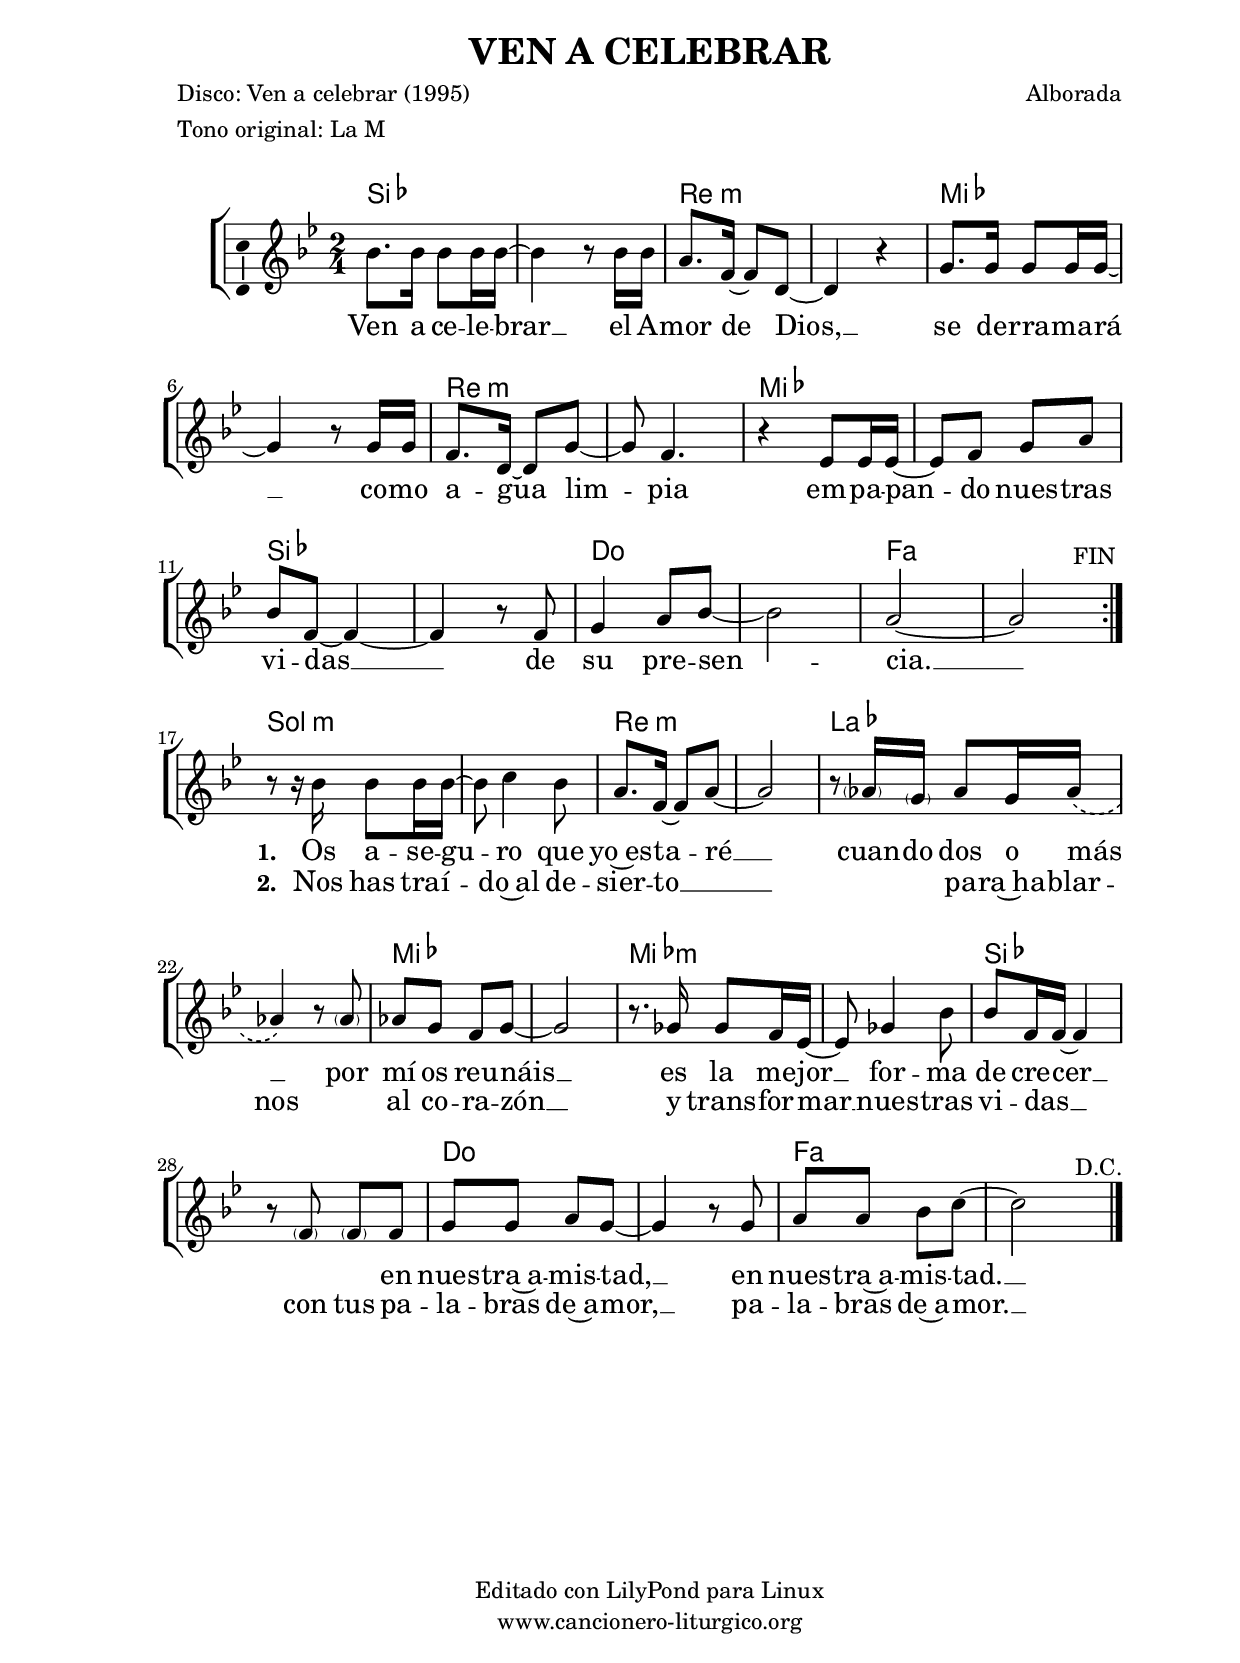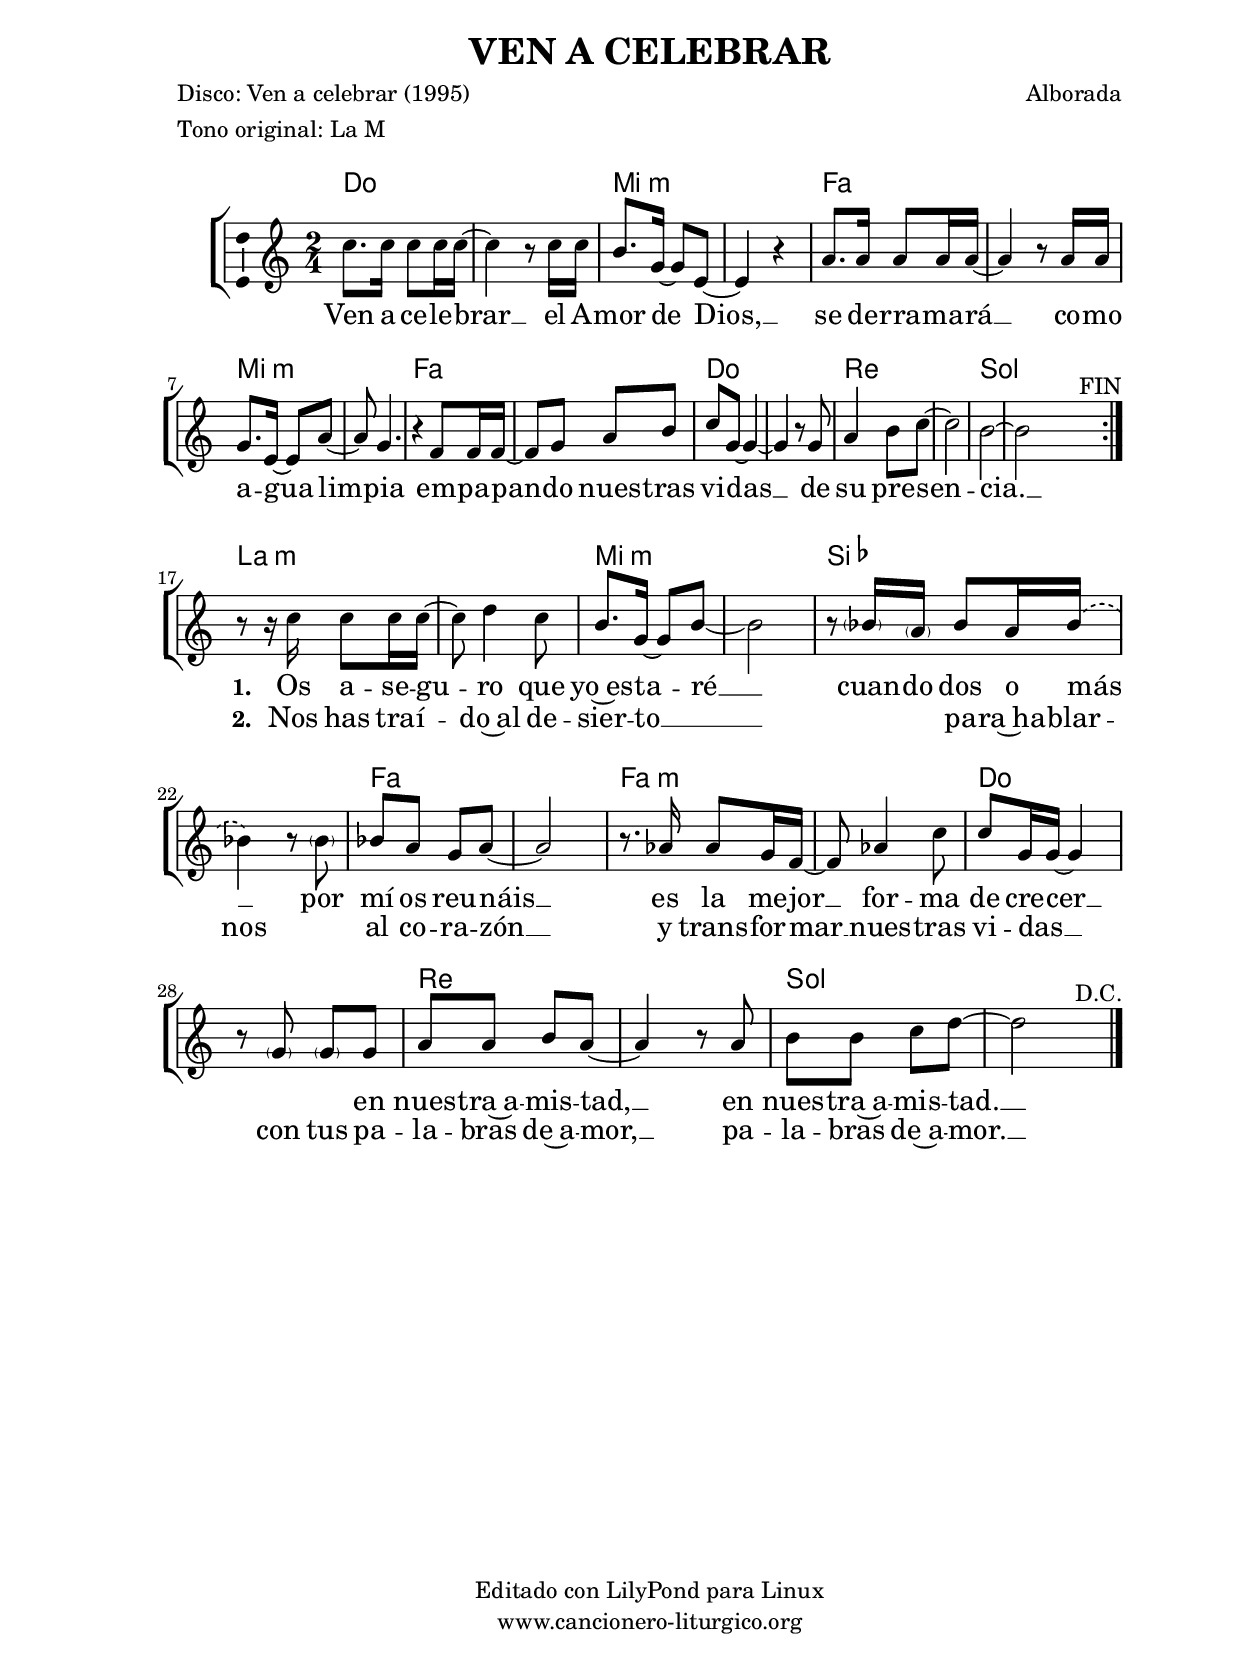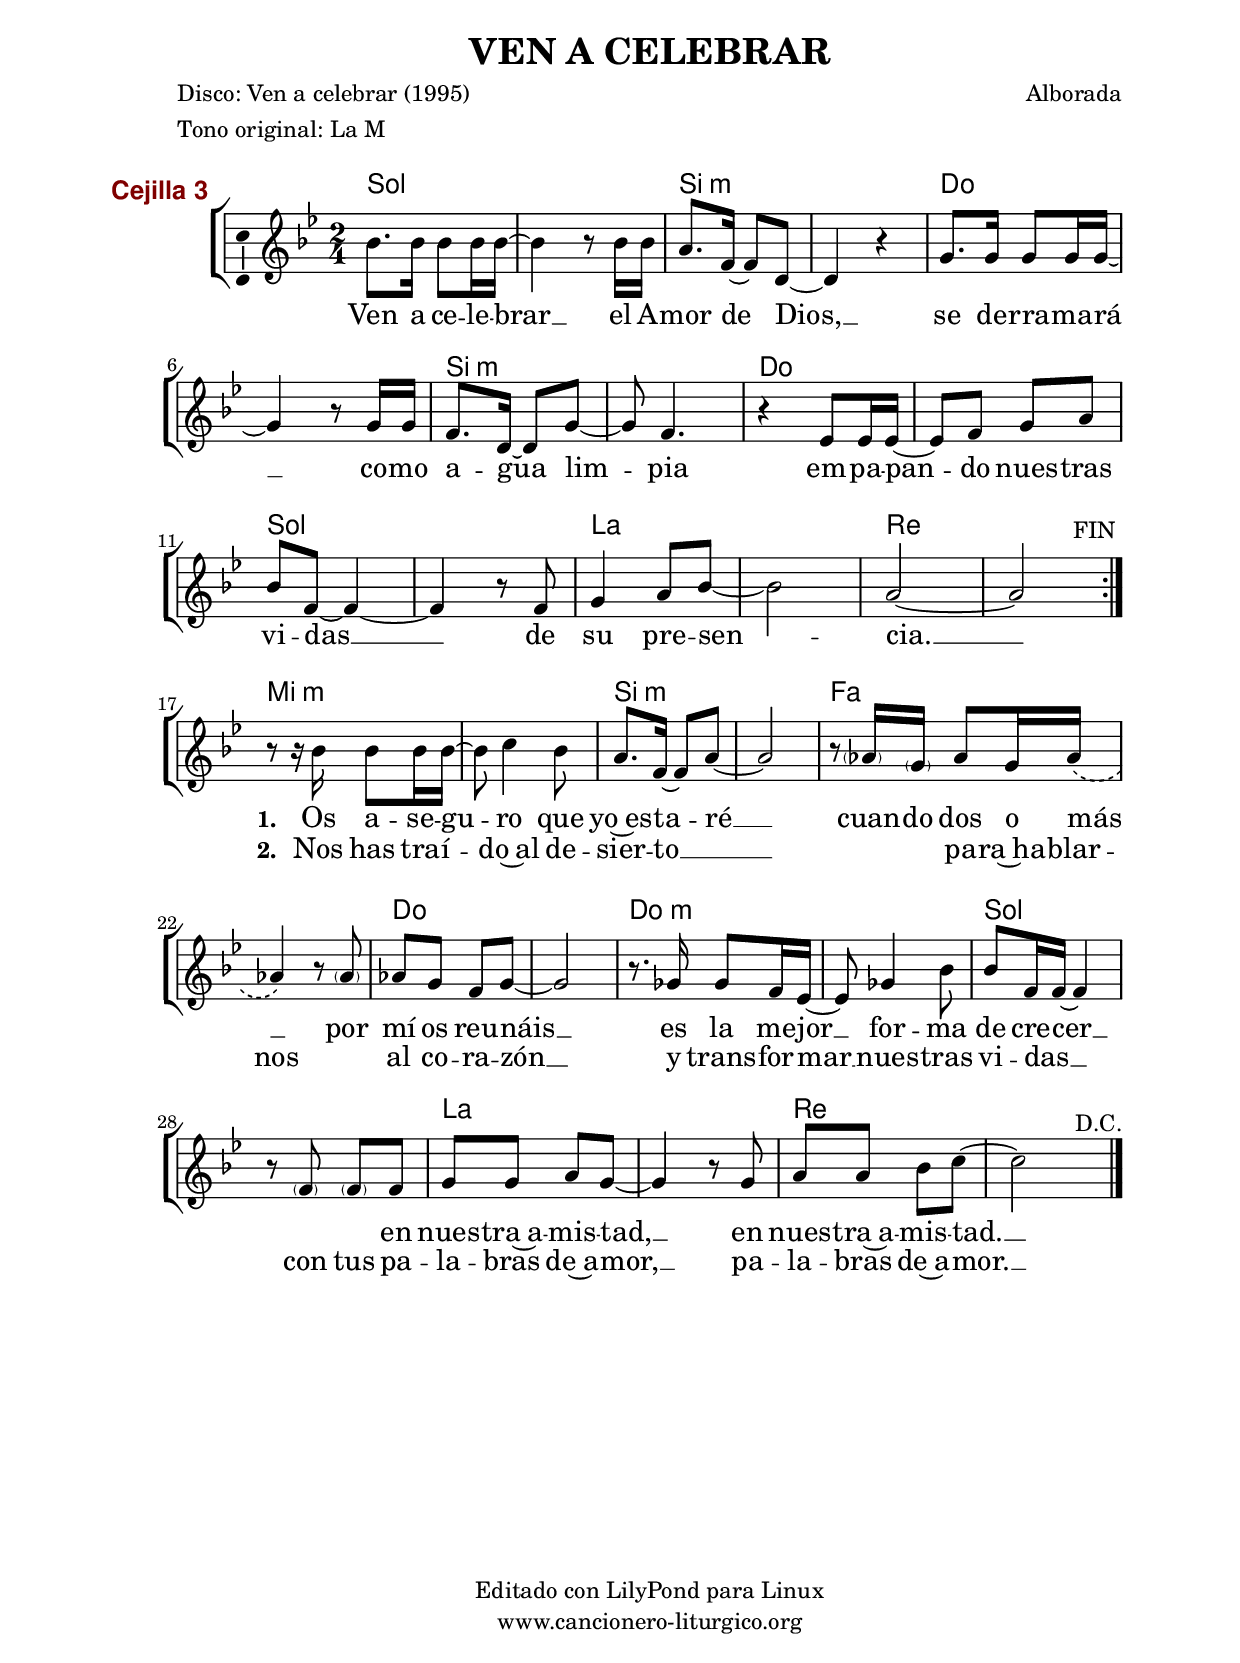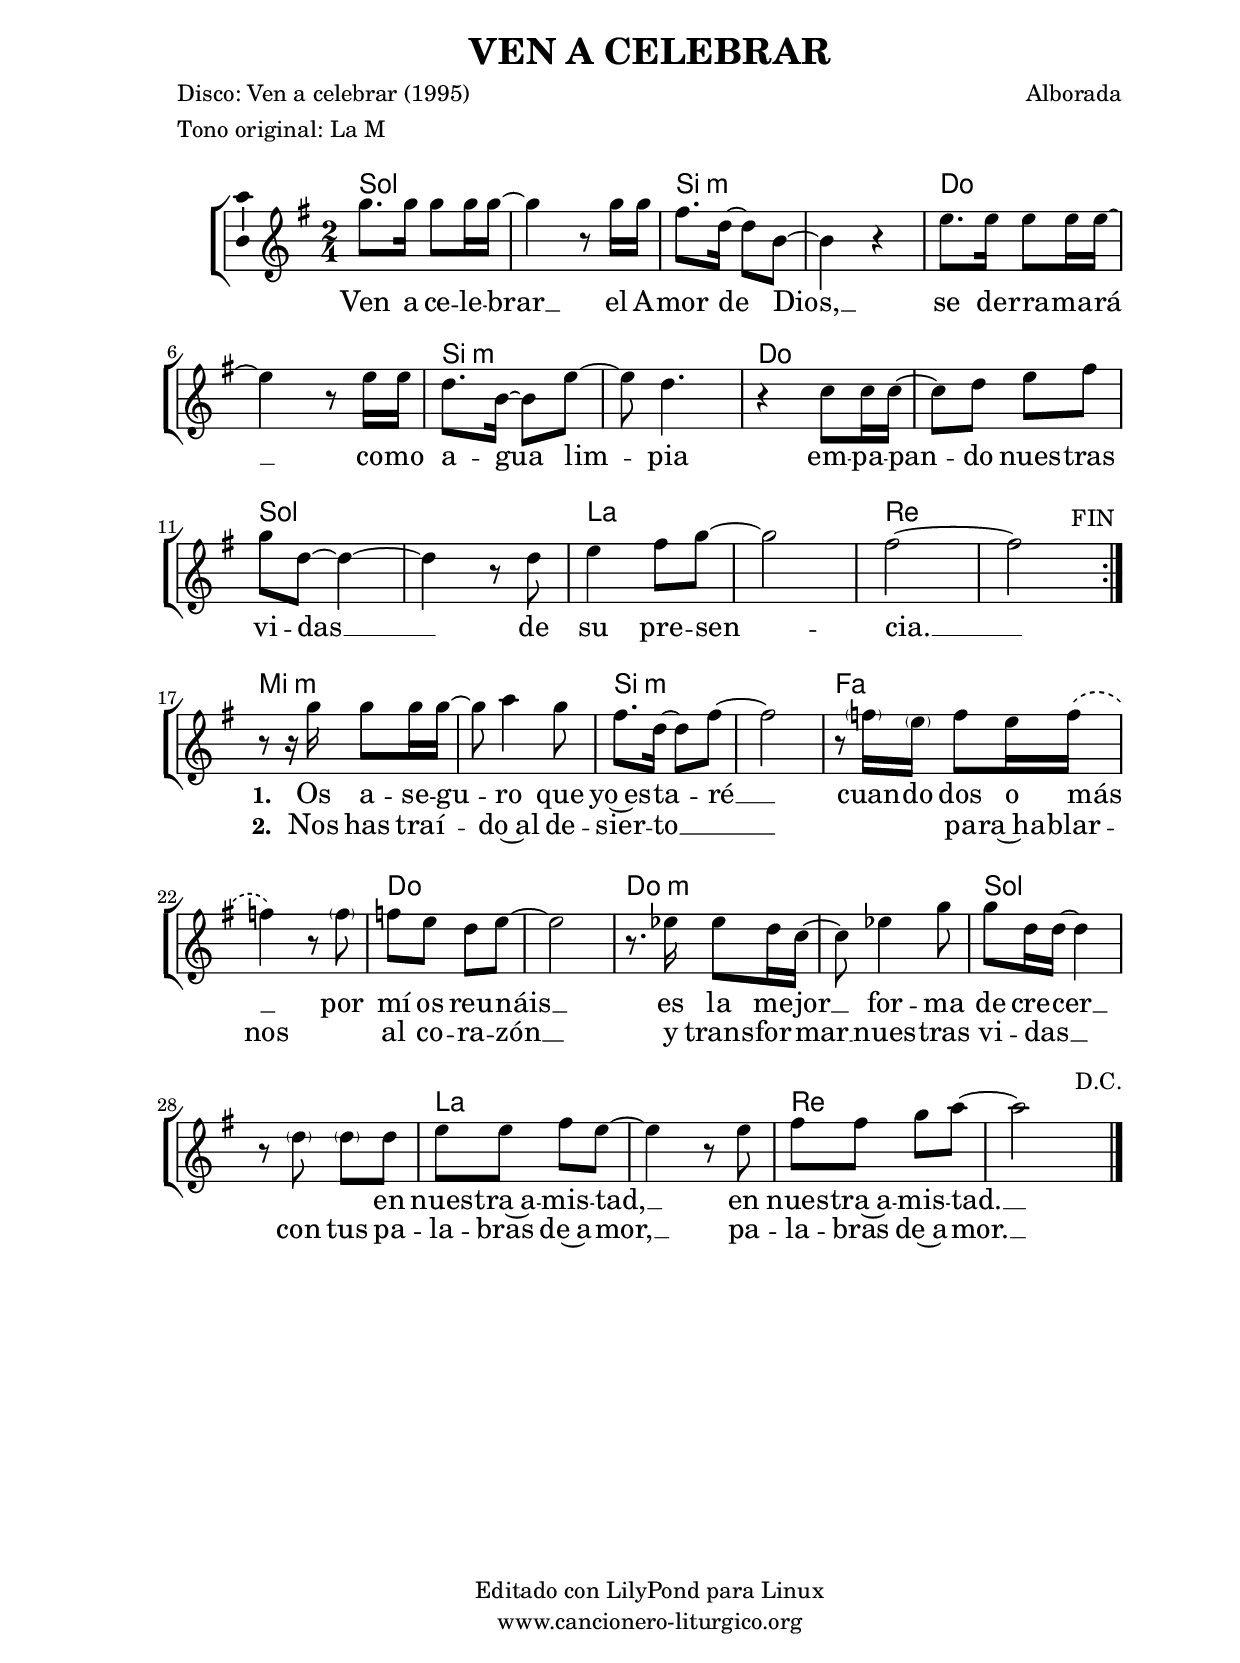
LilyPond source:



%versión de lilypond para la que se ha escrito esta partitura:
\version "2.16.0"

	%Tamaño papel
	#(set-default-paper-size "a4")
	%Tamaño partitura
	#(set-global-staff-size 20)
	%No responde al pulsar sobre una nota
	#(ly:set-option 'point-and-click #f)

%parámetros del encabezamiento:
\header {
	title = "VEN A CELEBRAR"
	subtitle = ""
	composer = "Alborada"
	poet = "Disco: Ven a celebrar (1995)"
	meter = "Tono original: La M"
	arranger = ""
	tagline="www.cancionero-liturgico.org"
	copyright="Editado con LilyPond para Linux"
	tiempo = ""
	usos = "Entrada"
	letra = ""
	}

%parámetros asociados al papel:
\paper  {
	oddHeaderMarkup = \markup {\fill-line { \on-the-fly #not-first-page \fromproperty #'header:title \on-the-fly #not-first-page \fromproperty #'header:composer }}
	evenHeaderMarkup = \markup {\fill-line { \fromproperty #'header:composer \fromproperty #'header:title }}
	#(set-paper-size "a4")
	print-page-number = ##f
	first-page-number = 1
	print-first-page-number = ##f
%	head-separation = 3.0 \cm
	top-margin = 2.0 \cm
	bottom-margin = 0.5\cm
%%%	bottom-margin = -2.5\cm
	left-margin = 3.0 \cm
	line-width = 16.0 \cm 
	indent = 8\mm
	interscoreline = 2.\mm
	between-system-space = 15\mm
%	para que las partituras no llenen la hoja:
	ragged-bottom = ##t
%	idem para la última hoja:
	ragged-last-bottom = ##f
%	para que las partituras llenen el ancho del papel:
	ragged-last = ##f
	after-title-space = 2.5 \cm
%page-count=1
%system-count=7

	%Flexible Vertical Spacing
%	markup-markup-spacing =
%	#'((basic-distance . 15) (minimum-distance . 15) (padding . 3))
	markup-system-spacing =
	#'((basic-distance . 15) (minimum-distance . 15) (padding . 3))
	system-system-spacing =
	#'((basic-distance . 15) (minimum-distance . 15) (padding . 3))
	score-system-spacing =
	#'((basic-distance . 15) (minimum-distance . 15) (padding . 5))
%	top-system-spacing = % header
%	#'((basic-distance . 8) (minimum-distance . 0) (padding . 0))
%	top-markup-spacing =
%	#'((basic-distance . 20) (minimum-distance . 20) (padding . 0))
	last-bottom-spacing = % footer
	#'((basic-distance . 5) (minimum-distance . 5) (padding . 0))
%	score-markup-spacing =
%	#'((basic-distance . 16) (minimum-distance . 13) (padding . 0))

	}


%parámetros que afectan a toda la partitura:
global =  {
	%clave de sol (G):
	\clef G
	%armadura:
	\transpose a bes
	\key a \major
	\tempo 4=100
	\set Score.tempoHideNote = ##t
	}


acordes = {
	\italianChords
	\chordmode {
	\transpose a bes
{

\repeat volta 2 {
a2 s cis:m s d s cis:m s d s a s b s e s
}

fis2:m s cis:m s g s d s d:m s a s b s e s

	}
	}
}

melodia = 

	\transpose a bes
{
	\relative c''{
	\time 2/4

\phrasingSlurDashed

\repeat volta 2 {
a8. a16 a8 a16 a~
a4 r8 a16 a
gis8. e16~e8 cis8~
cis4 r4
fis8. fis16 fis8 fis16 fis~
fis4 r8 fis16 fis
e8. cis16~cis8 fis8~
fis8 e4.
r4 d8 d16 d~
d8 e fis gis
a8 e8~e4~
e4 r8 e8
fis4 gis8 a~
a2
gis2~
gis2^"          FIN"
}

\break

r8 r16 a16 a8 a16 a~
a8 b4 a8
gis8. e16~e8 gis8~
gis2
r8 \parenthesize g16 \parenthesize fis g8 fis16 g
\(g4\) r8 \parenthesize g8
g fis e fis~
fis2
r8. f16 f8 e16 d~
d8 f4 a8
a8 e16 e16~e4
r8 \parenthesize e8 \parenthesize e e
fis8 fis gis fis~
fis4 r8 fis8
gis8 gis a b~
b2^"          D.C."

\bar "|."
	}
	}


texto = \lyricmode {

Ven a ce -- le -- brar __
el A -- mor de Dios, __
se de -- rra -- ma -- rá __
co -- mo a -- gua lim -- pia
em -- pa -- pan -- do nues -- tras vi -- das __
de su pre -- sen -- cia. __

\set stanza =#"1. " Os a -- se -- gu -- ro que yo~es -- ta -- ré __
cuan -- do dos o más __ _
por mí os reu -- náis __
es la me -- jor __ for -- ma de cre -- cer __
"  " "  " en nues -- tra~a -- mis -- tad, __
en nues -- tra~a -- mis -- tad. __

	}

textodos = \lyricmode {

\skip1 \skip1 \skip1 \skip1 \skip1 \skip1
\skip1 \skip1 \skip1 \skip1 \skip1 \skip1
\skip1 \skip1 \skip1 \skip1 \skip1 \skip1
\skip1 \skip1 \skip1 \skip1 \skip1 \skip1
\skip1 \skip1 \skip1 \skip1 \skip1 \skip1
\skip1 \skip1 \skip1 \skip1

\set stanza =#"2. " Nos has tra -- í -- do~al de -- sier -- to __ _
"  " "  " pa -- ra~ha -- blar -- nos "  " al co -- ra -- zón __
y trans -- for -- mar __ nues -- tras vi -- das __ _
con tus pa -- la -- bras de~a -- mor, __
pa -- la -- bras de~a -- mor. __

	}


acordesStaff = \context ChordNames = acordesStaff <<
	\set chordChanges = ##t
	\acordes
	>>


%%%%%%%%%%%%%%%%%%%%%%%%%%%%%%%%%%% CEJILLA %%%%%%%%%%%%%%%%%%%%%%%%%%%%%%%%%%%
acordescejilla = {
%%%	\override ChordNames.ChordName #'font-size = #-1
%%%	\override ChordNames.ChordName #'font-series = #'bold
	\transpose bes g {
		\acordes
		}
	}

acordescejillaStaff = \context ChordNames = acordescejillaStaff <<
	\set Staff.instrumentName = \markup \with-color #darkred \larger \bold \sans "Cejilla 3"
	\set chordChanges = ##t
	\acordescejilla
	>>
%%%%%%%%%%%%%%%%%%%%%%%%%%%%%%%%%%% CEJILLA %%%%%%%%%%%%%%%%%%%%%%%%%%%%%%%%%%%


vozStaff = \context Voice = vozStaff
\with {\consists "Ambitus_engraver"}
<<
%	\set Staff.instrumentName = ""
%	\set Staff.shortInstrumentName = ""
%	\set Staff.midiInstrument = #"clarinet"
%	\set Staff.midiInstrument = #"cello"
%	\set Staff.midiInstrument = #"flute"
	\set Staff.midiInstrument = #"electric guitar (jazz)"
%	\set Staff.midiInstrument = #"english horn"
%	\set Staff.midiInstrument = #"violin"
%	\set Staff.midiInstrument = #"glockenspiel"
	\set Staff.midiMinimumVolume = #0.7
	\set Staff.midiMaximumVolume = #0.9
	\global
	\melodia
	>>

textoStaff = \context Lyrics = textoStaff <<
	\lyricsto vozStaff \texto
	>>

textodosStaff = \context Lyrics = textodosStaff <<
	\lyricsto vozStaff \textodos
	>>

\book {
	\score {
		\context ChoirStaff {
			\override StaffGroup.SystemStartBracket #'collapse-height = #1
			\override Score.SystemStartBar #'collapse-height = #1
			<<
			\acordesStaff
			\vozStaff
			\textoStaff
			\textodosStaff
			>>
			}
		\layout {
	    		\context {
				\Lyrics
				\override LyricText #'font-size = #2
				}
	   		 \context {
				\Score
				\override StaffSymbol #'staff-space = #(magstep +3)
				}
			}
		}
	\score {
		\unfoldRepeats
		\context ChoirStaff {
			<<
			\acordesStaff
			\vozStaff
			>>
			}
		\midi {
	  		\context {
	  			\Score
				tempoWholesPerMinute = #(ly:make-moment 70 4)
				}
			}
		}
	}


%Partitura para guitarra
#(define output-suffix "G")
\book {
	\score {
		\context ChoirStaff {
			\override StaffGroup.SystemStartBracket #'collapse-height = #1
			\override Score.SystemStartBar #'collapse-height = #1
			<<
			\acordescejillaStaff
			\vozStaff
			\textoStaff
			\textodosStaff
			>>
			}
		\layout {
%%%%%%%%%%%%%%%%%%%%%%%%%%%%%%%%%%% CEJILLA %%%%%%%%%%%%%%%%%%%%%%%%%%%%%%%%%%%
			\context {
				\ChordNames \consists Instrument_name_engraver
				}
%%%%%%%%%%%%%%%%%%%%%%%%%%%%%%%%%%% CEJILLA %%%%%%%%%%%%%%%%%%%%%%%%%%%%%%%%%%%
	    		\context {
				\Lyrics
				\override LyricText #'font-size = #2
				}
	   		 \context {
				\Score
				\override StaffSymbol #'staff-space = #(magstep +3)
				}
			}
		}
	}


#(define output-suffix "C")
\book {
	\score {
		\context ChoirStaff {
			\override StaffGroup.SystemStartBracket #'collapse-height = #1
			\override Score.SystemStartBar #'collapse-height = #1
\transpose c d
			<<
			\acordesStaff
			\vozStaff
			\textoStaff
			\textodosStaff
			>>
			}
		\layout {
	    		\context {
				\Lyrics
				\override LyricText #'font-size = #2
				}
	   		 \context {
				\Score
				\override StaffSymbol #'staff-space = #(magstep +3)
				}
			}
		}
	}


#(define output-suffix "S")
\book {
	\score {
		\context ChoirStaff {
			\override StaffGroup.SystemStartBracket #'collapse-height = #1
			\override Score.SystemStartBar #'collapse-height = #1
\transpose c a
			<<
			\acordesStaff
			\vozStaff
			\textoStaff
			\textodosStaff
			>>
			}
		\layout {
	    		\context {
				\Lyrics
				\override LyricText #'font-size = #2
				}
	   		 \context {
				\Score
				\override StaffSymbol #'staff-space = #(magstep +3)
				}
			}
		}
	}


